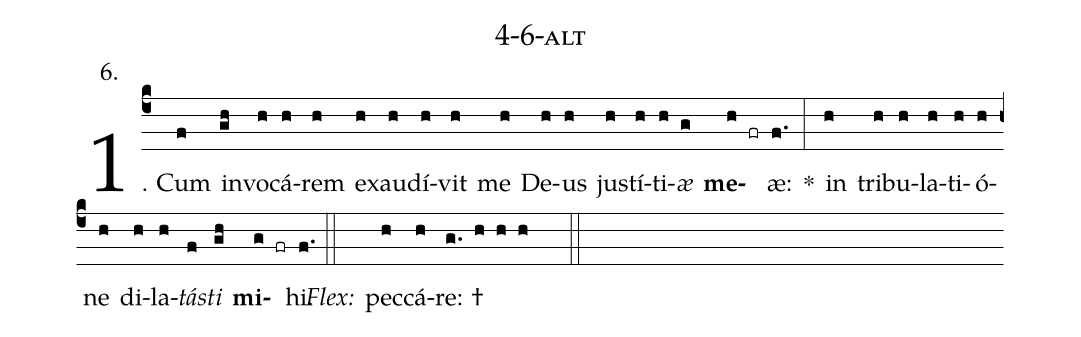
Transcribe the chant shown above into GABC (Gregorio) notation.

name: 4-6-alt;
annotation: 6.;
%%
(c4)1. Cum(f) in(gh)vo(h)cá(h)rem(h) ex(h)au(h)dí(h)vit(h) me(h) De(h)us(h) jus(h)tí(h)ti(h)<i>æ</i>(g) <b>me</b>(h fr)æ:(f.) *(:) in(h) tri(h)bu(h)la(h)ti(h)ó(h)ne(h) di(h)la(h)<i>tás</i>(f)<i>ti</i>(gh) <b>mi</b>(g fr)hi.(f.) (::)
<i>Flex:</i>()  pec(h)cá(h)re: †(g. h h h  ::)
